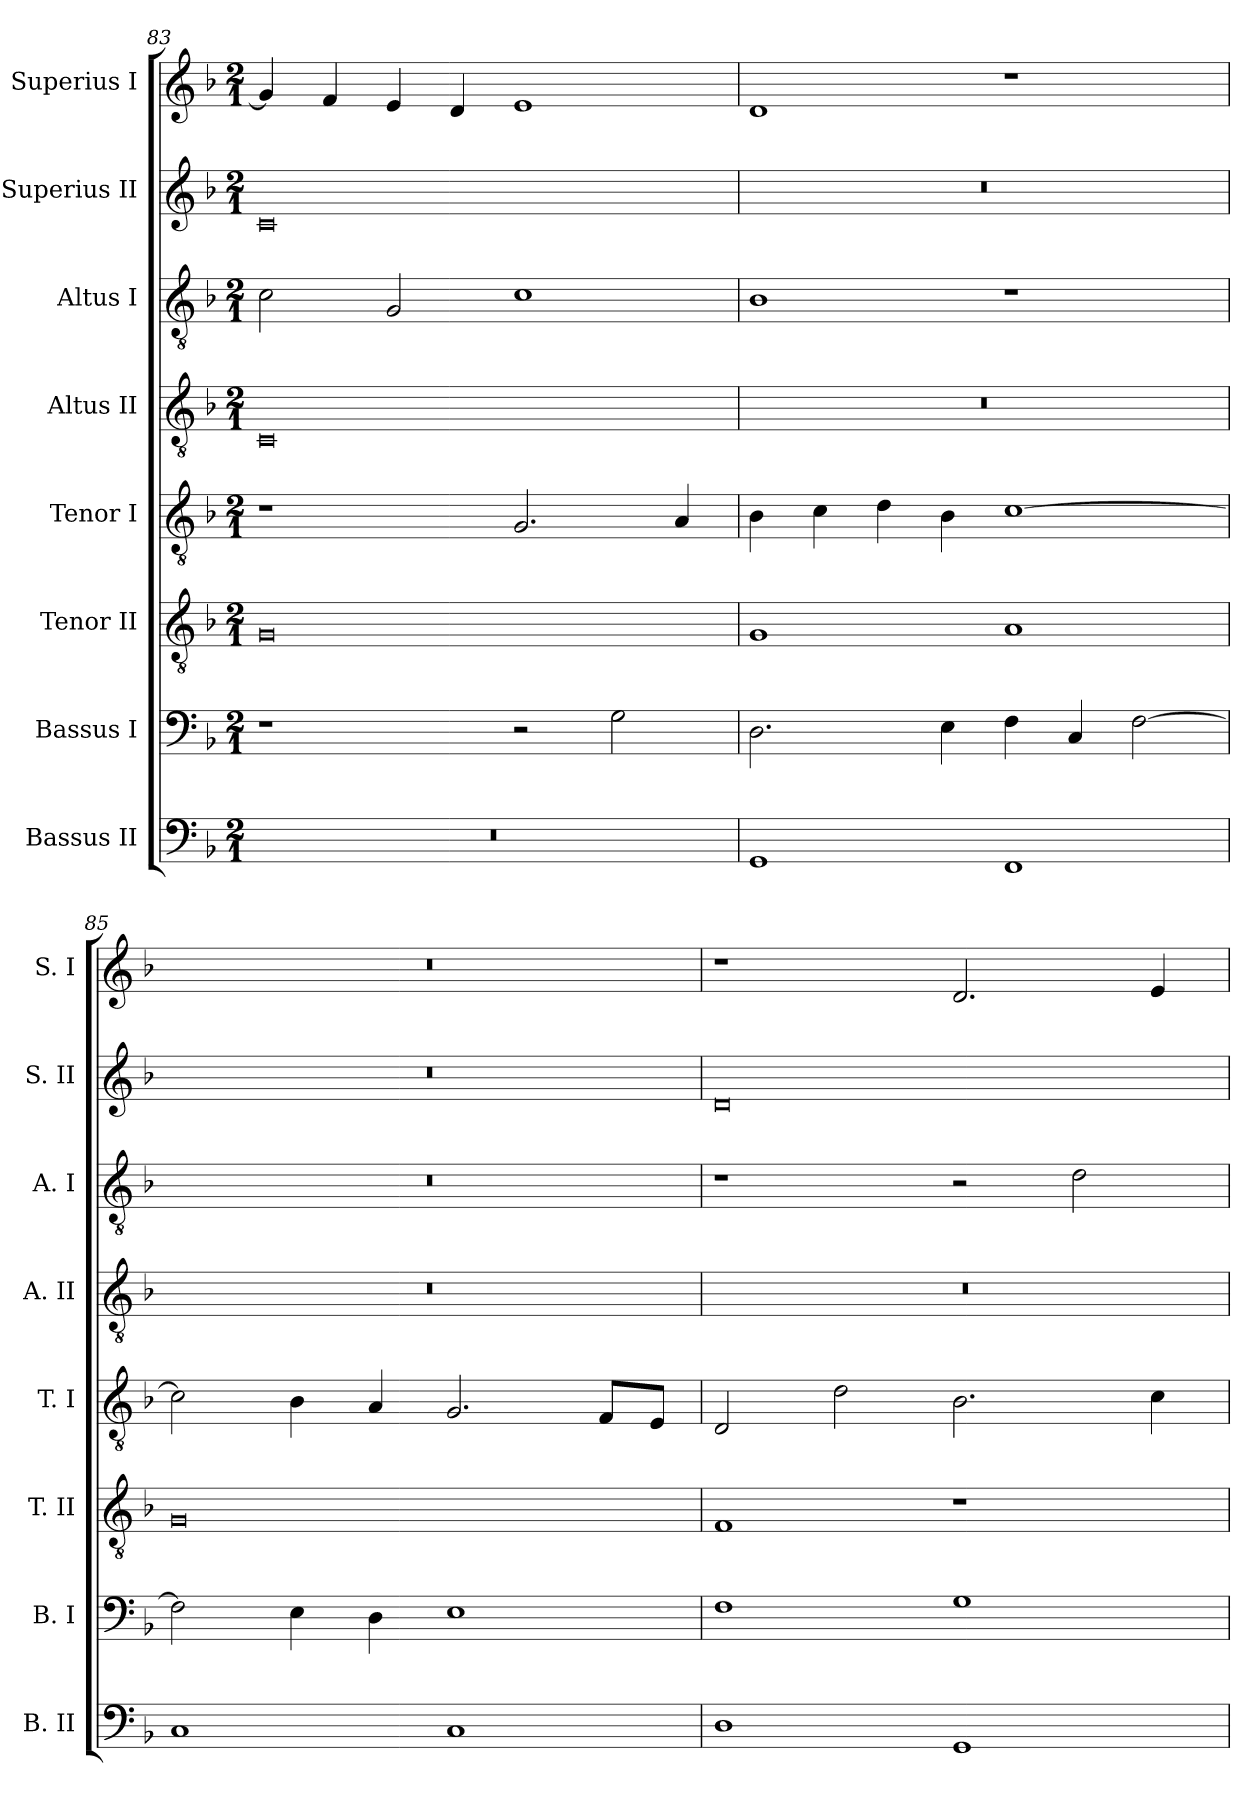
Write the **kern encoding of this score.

**kern	**kern	**kern	**kern	**kern	**kern	**kern	**kern
*part8	*part7	*part6	*part5	*part4	*part3	*part2	*part1
*staff8	*staff7	*staff6	*staff5	*staff4	*staff3	*staff2	*staff1
*I"Bassus II	*I"Bassus I	*I"Tenor II	*I"Tenor I	*I"Altus II	*I"Altus I	*I"Superius II	*I"Superius I
*I'B. II	*I'B. I	*I'T. II	*I'T. I	*I'A. II	*I'A. I	*I'S. II	*I'S. I
*clefF4	*clefF4	*clefGv2	*clefGv2	*clefGv2	*clefGv2	*clefG2	*clefG2
*k[b-]	*k[b-]	*k[b-]	*k[b-]	*k[b-]	*k[b-]	*k[b-]	*k[b-]
*F:	*F:	*F:	*F:	*F:	*F:	*F:	*F:
*M2/1	*M2/1	*M2/1	*M2/1	*M2/1	*M2/1	*M2/1	*M2/1
=83	=83	=83	=83	=83	=83	=83	=83
0r	1r	0G	1r	0C	2c	0c	4g]
.	.	.	.	.	.	.	4f
.	.	.	.	.	2G	.	4e
.	.	.	.	.	.	.	4d
.	2r	.	2.G	.	1c	.	1e
.	2G	.	.	.	.	.	.
.	.	.	4A	.	.	.	.
=84	=84	=84	=84	=84	=84	=84	=84
1GG	2.D	1G	4B-	0r	1B-	0r	1d
.	.	.	4c	.	.	.	.
.	.	.	4d	.	.	.	.
.	4E	.	4B-	.	.	.	.
1FF	4F	1A	[1c	.	1r	.	1r
.	4C	.	.	.	.	.	.
.	[2F	.	.	.	.	.	.
=85	=85	=85	=85	=85	=85	=85	=85
1C	2F]	0G	2c]	0r	0r	0r	0r
.	4E	.	4B-	.	.	.	.
.	4D	.	4A	.	.	.	.
1C	1E	.	2.G	.	.	.	.
.	.	.	8FL	.	.	.	.
.	.	.	8EJ	.	.	.	.
=86	=86	=86	=86	=86	=86	=86	=86
1D	1F	1F	2D	0r	1r	0d	1r
.	.	.	2d	.	.	.	.
1GG	1G	1r	2.B-	.	2r	.	2.d
.	.	.	.	.	2d	.	.
.	.	.	4c	.	.	.	4e
=	=	=	=	=	=	=	=
*-	*-	*-	*-	*-	*-	*-	*-
